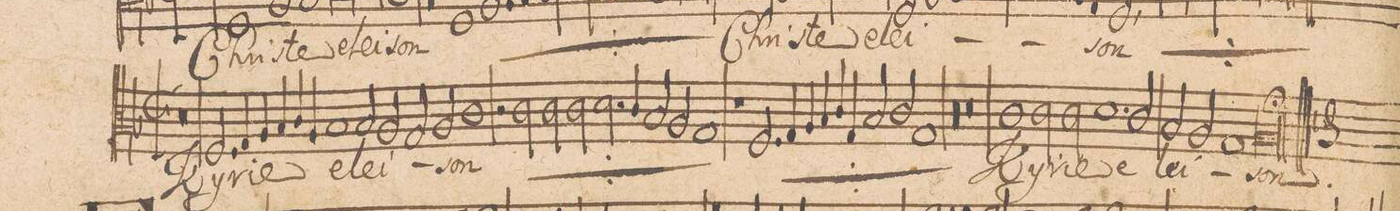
**kern	**text
*I"TENOR.	*
*clefC3	*
*k[b-]	*
*met(C|)	*
*M2/1	*
0r	.
=31-	=31-
2.F/	Ky-
4G/	-ri-
4A/	-e
4B-/	.
4c/	.
4A/	.
=32-	=32-
1B-	e-
2B-/	-lei-
2A/	.
=33-	=33-
2G/	.
2A/	.
1c	-son
=34-	=34-
2r	.
*	*ij
2c\	Ky-
2c\	-ri-
2c\	-e
=35-	=35-
2.d\	e-
4c/	.
2B-/	.
2A/	-lei-
=36-	=36-
1G	-son
1r	.
=37-	=37-
2.F/	Ky-
4G/	-ri-
4A/	-e
4B-/	.
4c/	.
4G/	e-
=38-	=38-
2B-/	-lei-
2c/	.
1G	-son
*	*Xij
=39-	=39-
00r	.
=40-	=40-
=41-	=41-
0r	.
=42-	=42-
1c	Ky-
2c\	-ri-
2c\	-e
=43-	=43-
1.d	e-
2c/	.
=44-	=44-
2B-/	-lei-
2A/	.
1G	.
=45-	=45-
0Al;	-son.
==	==
*-	*-
